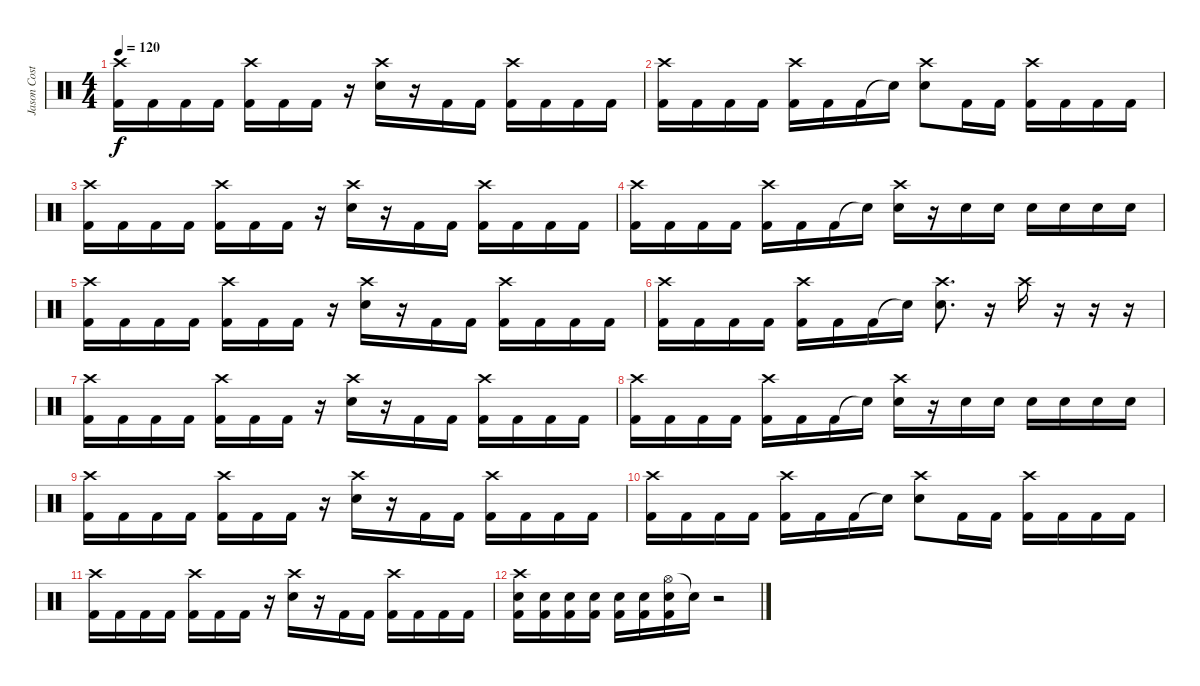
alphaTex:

\track ("Jason Costa" "Jason Cost") {instrument percussion}
\staff {score}
\articulation defaults
\ts (4 4)
\tempo 120
\clef neutral
\ks c
("Crash high (hit)" "Kick (hit) 2").16{dy f} "Kick (hit) 2".16 "Kick (hit) 2".16 "Kick (hit) 2".16 ("Crash high (hit)" "Kick (hit) 2").16 "Kick (hit) 2".16 "Kick (hit) 2".16 r.16 ("Crash high (hit)" "Electric Snare (hit)").16 r.16 "Kick (hit) 2".16 "Kick (hit) 2".16 ("Crash high (hit)" "Kick (hit) 2").16 "Kick (hit) 2".16 "Kick (hit) 2".16 "Kick (hit) 2".16 |
("Crash high (hit)" "Kick (hit) 2").16 "Kick (hit) 2".16 "Kick (hit) 2".16 "Kick (hit) 2".16 ("Crash high (hit)" "Kick (hit) 2").16 "Kick (hit) 2".16 "Kick (hit) 2".16 "Snare (hit)"{t}.16 ("Crash high (hit)" "Electric Snare (hit)").8 "Kick (hit) 2".16 "Kick (hit) 2".16 ("Crash high (hit)" "Kick (hit) 2").16 "Kick (hit) 2".16 "Kick (hit) 2".16 "Kick (hit) 2".16 |
("Crash high (hit)" "Kick (hit) 2").16 "Kick (hit) 2".16 "Kick (hit) 2".16 "Kick (hit) 2".16 ("Crash high (hit)" "Kick (hit) 2").16 "Kick (hit) 2".16 "Kick (hit) 2".16 r.16 ("Crash high (hit)" "Electric Snare (hit)").16 r.16 "Kick (hit) 2".16 "Kick (hit) 2".16 ("Crash high (hit)" "Kick (hit) 2").16 "Kick (hit) 2".16 "Kick (hit) 2".16 "Kick (hit) 2".16 |
("Crash high (hit)" "Kick (hit) 2").16 "Kick (hit) 2".16 "Kick (hit) 2".16 "Kick (hit) 2".16 ("Crash high (hit)" "Kick (hit) 2").16 "Kick (hit) 2".16 "Kick (hit) 2".16 "Snare (hit)"{t}.16 ("Crash high (hit)" "Electric Snare (hit)").16 r.16 "Electric Snare (hit)".16 "Electric Snare (hit)".16 "Electric Snare (hit)".16 "Electric Snare (hit)".16 "Electric Snare (hit)".16 "Electric Snare (hit)".16 |
("Crash high (hit)" "Kick (hit) 2").16 "Kick (hit) 2".16 "Kick (hit) 2".16 "Kick (hit) 2".16 ("Crash high (hit)" "Kick (hit) 2").16 "Kick (hit) 2".16 "Kick (hit) 2".16 r.16 ("Crash high (hit)" "Electric Snare (hit)").16 r.16 "Kick (hit) 2".16 "Kick (hit) 2".16 ("Crash high (hit)" "Kick (hit) 2").16 "Kick (hit) 2".16 "Kick (hit) 2".16 "Kick (hit) 2".16 |
("Crash high (hit)" "Kick (hit) 2").16 "Kick (hit) 2".16 "Kick (hit) 2".16 "Kick (hit) 2".16 ("Crash high (hit)" "Kick (hit) 2").16 "Kick (hit) 2".16 "Kick (hit) 2".16 "Snare (hit)"{t}.16 ("Crash high (hit)" "Electric Snare (hit)").8{d} r.16 "Crash high (hit)".16 r.16 r.16 r.16 |
("Crash high (hit)" "Kick (hit) 2").16 "Kick (hit) 2".16 "Kick (hit) 2".16 "Kick (hit) 2".16 ("Crash high (hit)" "Kick (hit) 2").16 "Kick (hit) 2".16 "Kick (hit) 2".16 r.16 ("Crash high (hit)" "Electric Snare (hit)").16 r.16 "Kick (hit) 2".16 "Kick (hit) 2".16 ("Crash high (hit)" "Kick (hit) 2").16 "Kick (hit) 2".16 "Kick (hit) 2".16 "Kick (hit) 2".16 |
("Crash high (hit)" "Kick (hit) 2").16 "Kick (hit) 2".16 "Kick (hit) 2".16 "Kick (hit) 2".16 ("Crash high (hit)" "Kick (hit) 2").16 "Kick (hit) 2".16 "Kick (hit) 2".16 "Snare (hit)"{t}.16 ("Crash high (hit)" "Electric Snare (hit)").16 r.16 "Electric Snare (hit)".16 "Electric Snare (hit)".16 "Electric Snare (hit)".16 "Electric Snare (hit)".16 "Electric Snare (hit)".16 "Electric Snare (hit)".16 |
("Crash high (hit)" "Kick (hit) 2").16 "Kick (hit) 2".16 "Kick (hit) 2".16 "Kick (hit) 2".16 ("Crash high (hit)" "Kick (hit) 2").16 "Kick (hit) 2".16 "Kick (hit) 2".16 r.16 ("Crash high (hit)" "Electric Snare (hit)").16 r.16 "Kick (hit) 2".16 "Kick (hit) 2".16 ("Crash high (hit)" "Kick (hit) 2").16 "Kick (hit) 2".16 "Kick (hit) 2".16 "Kick (hit) 2".16 |
("Crash high (hit)" "Kick (hit) 2").16 "Kick (hit) 2".16 "Kick (hit) 2".16 "Kick (hit) 2".16 ("Crash high (hit)" "Kick (hit) 2").16 "Kick (hit) 2".16 "Kick (hit) 2".16 "Snare (hit)"{t}.16 ("Crash high (hit)" "Electric Snare (hit)").8 "Kick (hit) 2".16 "Kick (hit) 2".16 ("Crash high (hit)" "Kick (hit) 2").16 "Kick (hit) 2".16 "Kick (hit) 2".16 "Kick (hit) 2".16 |
("Crash high (hit)" "Kick (hit) 2").16 "Kick (hit) 2".16 "Kick (hit) 2".16 "Kick (hit) 2".16 ("Crash high (hit)" "Kick (hit) 2").16 "Kick (hit) 2".16 "Kick (hit) 2".16 r.16 ("Crash high (hit)" "Electric Snare (hit)").16 r.16 "Kick (hit) 2".16 "Kick (hit) 2".16 ("Crash high (hit)" "Kick (hit) 2").16 "Kick (hit) 2".16 "Kick (hit) 2".16 "Kick (hit) 2".16 |
("Crash high (hit)" "Electric Snare (hit)" "Kick (hit) 2").16 ("Electric Snare (hit)" "Kick (hit) 2").16 ("Electric Snare (hit)" "Kick (hit) 2").16 ("Electric Snare (hit)" "Kick (hit) 2").16 ("Electric Snare (hit)" "Kick (hit) 2").16 ("Electric Snare (hit)" "Kick (hit) 2").16 ("Hi-Hat (open)" "Electric Snare (hit)" "Kick (hit) 2").16 "Snare (hit)"{t}.16 r.2
